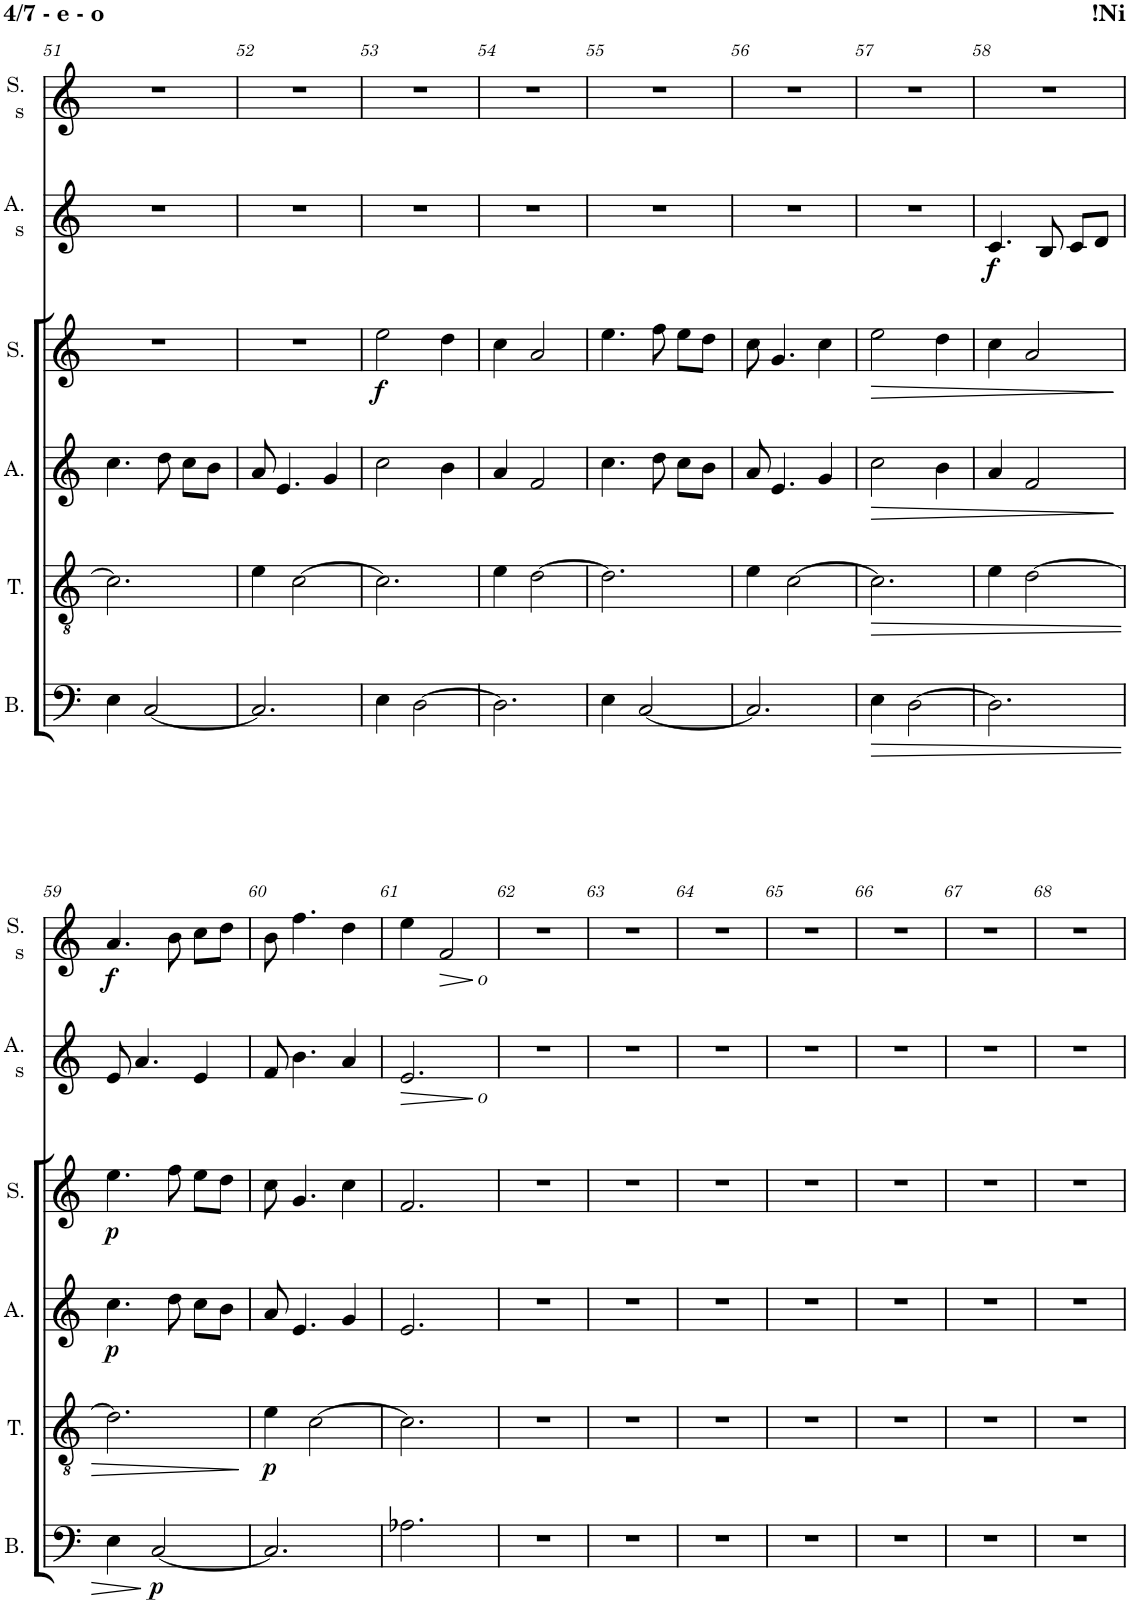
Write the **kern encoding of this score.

**kern	**dynam	**kern	**dynam	**kern	**dynam	**kern	**dynam	**kern	**dynam	**kern	**dynam
*part6	*part6	*part5	*part5	*part4	*part4	*part3	*part3	*part2	*part2	*part1	*part1
*staff6	*staff6	*staff5	*staff5	*staff4	*staff4	*staff3	*staff3	*staff2	*staff2	*staff1	*staff1
*I"Bass	*	*I"Tenor	*	*I"Alto	*	*I"Soprano	*	*I"Alto S	*	*I"Soprano S	*
*I'B.	*	*I'T.	*	*I'A.	*	*I'S.	*	*I'A. s	*	*I'S. s	*
!!LO:PB:g=z
*clefF4	*	*clefGv2	*	*clefG2	*	*clefG2	*	*clefG2	*	*clefG2	*
*k[]	*	*k[]	*	*k[]	*	*k[]	*	*k[]	*	*k[]	*
*M3/4	*	*M3/4	*	*M3/4	*	*M3/4	*	*M3/4	*	*M3/4	*
=51	=51	=51	=51	=51	=51	=51	=51	=51	=51	=51	=51
4E\	.	2.c\]	.	4.cc\	.	2.r	.	2.r	.	2.r	.
[2C/	.	.	.	.	.	.	.	.	.	.	.
.	.	.	.	8dd\	.	.	.	.	.	.	.
.	.	.	.	8cc\L	.	.	.	.	.	.	.
.	.	.	.	8b\J	.	.	.	.	.	.	.
=52	=52	=52	=52	=52	=52	=52	=52	=52	=52	=52	=52
2.C/]	.	4e\	.	8a/	.	2.r	.	2.r	.	2.r	.
.	.	.	.	4.e/	.	.	.	.	.	.	.
.	.	[2c\	.	.	.	.	.	.	.	.	.
.	.	.	.	4g/	.	.	.	.	.	.	.
=53	=53	=53	=53	=53	=53	=53	=53	=53	=53	=53	=53
!	!	!	!	!	!	!	!LO:DY:b	!	!	!	!
4E\	.	2.c\]	.	2cc\	.	2ee\	f	2.r	.	2.r	.
[2D\	.	.	.	.	.	.	.	.	.	.	.
.	.	.	.	4b\	.	4dd\	.	.	.	.	.
=54	=54	=54	=54	=54	=54	=54	=54	=54	=54	=54	=54
2.D\]	.	4e\	.	4a/	.	4cc\	.	2.r	.	2.r	.
.	.	[2d\	.	2f/	.	2a/	.	.	.	.	.
=55	=55	=55	=55	=55	=55	=55	=55	=55	=55	=55	=55
4E\	.	2.d\]	.	4.cc\	.	4.ee\	.	2.r	.	2.r	.
[2C/	.	.	.	.	.	.	.	.	.	.	.
.	.	.	.	8dd\	.	8ff\	.	.	.	.	.
.	.	.	.	8cc\L	.	8ee\L	.	.	.	.	.
.	.	.	.	8b\J	.	8dd\J	.	.	.	.	.
=56	=56	=56	=56	=56	=56	=56	=56	=56	=56	=56	=56
2.C/]	.	4e\	.	8a/	.	8cc\	.	2.r	.	2.r	.
.	.	.	.	4.e/	.	4.g/	.	.	.	.	.
.	.	[2c\	.	.	.	.	.	.	.	.	.
.	.	.	.	4g/	.	4cc\	.	.	.	.	.
=57	=57	=57	=57	=57	=57	=57	=57	=57	=57	=57	=57
!	!LO:HP:b	!	!LO:HP:b	!	!LO:HP:b	!	!LO:HP:b	!	!	!	!
4E\	>	2.c\]	>	2cc\	>	2ee\	>	2.r	.	2.r	.
[2D\	.	.	.	.	.	.	.	.	.	.	.
.	.	.	.	4b\	.	4dd\	.	.	.	.	.
=58	=58	=58	=58	=58	=58	=58	=58	=58	=58	=58	=58
!	!	!	!	!	!	!	!	!	!LO:DY:b	!	!
2.D\]	.	4e\	.	4a/	.	4cc\	.	4.c/	f	2.r	.
.	.	[2d\	.	2f/	.	2a/	.	.	.	.	.
.	.	.	.	.	.	.	.	8B/	.	.	.
.	.	.	.	.	.	.	.	8c/L	.	.	.
.	.	.	.	.	.	.	.	8d/J	.	.	.
.	.	.	.	.	]	.	]	.	.	.	.
!!LO:LB:g=z
=59	=59	=59	=59	=59	=59	=59	=59	=59	=59	=59	=59
!	!	!	!	!	!LO:DY:b	!	!LO:DY:b	!	!	!	!LO:DY:b
4E\	.	2.d\]	.	4.cc\	p	4.ee\	p	8e/	.	4.a/	f
.	.	.	.	.	.	.	.	4.a/	.	.	.
!	!LO:DY:n=1:b	!	!	!	!	!	!	!	!	!	!
[2C/	] p	.	.	.	.	.	.	.	.	.	.
.	.	.	.	8dd\	.	8ff\	.	.	.	8b\	.
.	.	.	.	8cc\L	.	8ee\L	.	4e/	.	8cc\L	.
.	.	.	.	8b\J	.	8dd\J	.	.	.	8dd\J	.
.	.	.	]	.	.	.	.	.	.	.	.
=60	=60	=60	=60	=60	=60	=60	=60	=60	=60	=60	=60
!	!	!	!LO:DY:b	!	!	!	!	!	!	!	!
2.C/]	.	4e\	p	8a/	.	8cc\	.	8f/	.	8b\	.
.	.	.	.	4.e/	.	4.g/	.	4.b\	.	4.ff\	.
.	.	[2c\	.	.	.	.	.	.	.	.	.
.	.	.	.	4g/	.	4cc\	.	4a/	.	4dd\	.
=61	=61	=61	=61	=61	=61	=61	=61	=61	=61	=61	=61
!	!	!	!	!	!	!	!	!	!LO:HP:b	!	!
2.A-X\	.	2.c\]	.	2.e/	.	2.f/	.	2.e/	>	4ee\	.
!	!	!	!	!	!	!	!	!	!	!	!LO:HP:b
.	.	.	.	.	.	.	.	.	.	2f/	>
.	.	.	.	.	.	.	.	.	]	.	]
!	!	!	!	!	!	!	!	!	!	!LO:TX:b:i:t=o	!
!	!	!	!	!	!	!	!	!LO:TX:b:i:t=o	!	!	!
=62	=62	=62	=62	=62	=62	=62	=62	=62	=62	=62	=62
2.r	.	2.r	.	2.r	.	2.r	.	2.r	.	2.r	.
=63	=63	=63	=63	=63	=63	=63	=63	=63	=63	=63	=63
2.r	.	2.r	.	2.r	.	2.r	.	2.r	.	2.r	.
=64	=64	=64	=64	=64	=64	=64	=64	=64	=64	=64	=64
2.r	.	2.r	.	2.r	.	2.r	.	2.r	.	2.r	.
=65	=65	=65	=65	=65	=65	=65	=65	=65	=65	=65	=65
2.r	.	2.r	.	2.r	.	2.r	.	2.r	.	2.r	.
=66	=66	=66	=66	=66	=66	=66	=66	=66	=66	=66	=66
2.r	.	2.r	.	2.r	.	2.r	.	2.r	.	2.r	.
=67	=67	=67	=67	=67	=67	=67	=67	=67	=67	=67	=67
2.r	.	2.r	.	2.r	.	2.r	.	2.r	.	2.r	.
=68	=68	=68	=68	=68	=68	=68	=68	=68	=68	=68	=68
2.r	.	2.r	.	2.r	.	2.r	.	2.r	.	2.r	.
=	=	=	=	=	=	=	=	=	=	=	=
*-	*-	*-	*-	*-	*-	*-	*-	*-	*-	*-	*-
